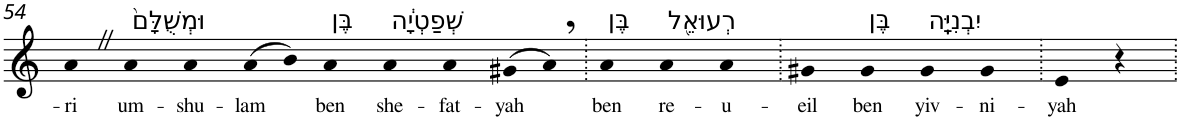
**kern	**text
*part1	*part1
*staff1	*staff1
*I"Piano	*
*I'Pno	*
!!LO:PB:g=z
*clefG2	*
*k[]	*
=54	=54
!	!LO:LY:b
4aZ	-ri
!LO:TX:a:t=וּמְשֻׁלָּם֙	!
!	!LO:LY:b
4a	um-
!	!LO:LY:b
4a	-shu-
!	!LO:LY:b
(>8a	-lam
8b)	.
!LO:TX:a:t=בֶּן	!
!	!LO:LY:b
4a	ben
!LO:TX:a:t=שְׁפַטְיָ֔ה	!
!	!LO:LY:b
4a	she-
!	!LO:LY:b
4a	-fat-
!	!LO:LY:b
(>8g#X	-yah
8a,)	.
=55.	=55.
!LO:TX:a:t=בֶּן	!
!	!LO:LY:b
4a	ben
!LO:TX:a:t=רְעוּאֵ֖ל	!
!	!LO:LY:b
4a	re-
!	!LO:LY:b
4a	-u-
=56.	=56.
!	!LO:LY:b
4g#X	-eil
!LO:TX:a:t=בֶּן	!
!	!LO:LY:b
4g#	ben
!LO:TX:a:t=יִבְנִיָּֽה	!
!	!LO:LY:b
4g#	yiv-
!	!LO:LY:b
4g#	-ni-
=57.	=57.
!	!LO:LY:b
4e	-yah
4r	.
=.	=.
*-	*-
